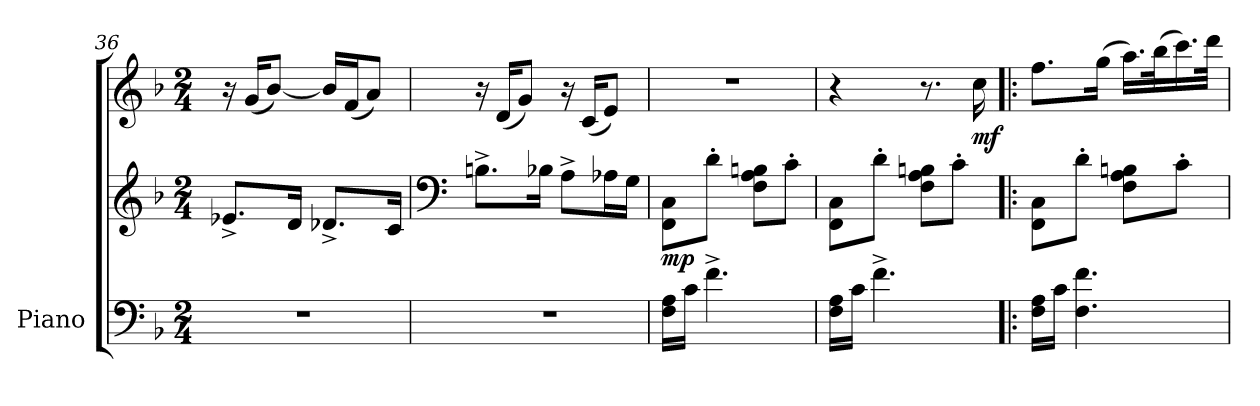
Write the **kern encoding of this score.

**kern	**kern	**kern	**dynam
*part1	*part1	*part1	*part1
*staff3	*staff2	*staff1	*staff1/2/3
*I"Piano	*	*	*
*I'Pno.	*	*	*
*clefF4	*clefG2	*clefG2	*
*k[b-]	*k[b-]	*k[b-]	*
*M2/4	*M2/4	*M2/4	*
=36	=36	=36	=36
2r	8.e-X^/L	16r	.
.	.	(<16g/KL	.
.	.	[8b-/J)	.
.	16d/Jk	.	.
.	8.d-X^/L	16b-/LL]	.
.	.	(<16f/J	.
.	.	8a/J)	.
.	16c/Jk	.	.
=37	=37	=37	=37
*	*clefF4	*	*
2r	8.Bn^\L	16r	.
.	.	(<16d/KL	.
.	.	8g/J)	.
.	16B-X\Jk	.	.
.	8A^\L	16r	.
.	.	(<16c/KL	.
.	16A-X\L	8e/J)	.
.	16G\JJ	.	.
!!LO:LB:g=z
=38	=38	=38	=38
!	!	!	!LO:DY:b=2
16F\ 16A\LL	8FF\ 8C\L	2r	mp
16c\JJ	.	.	.
4.f^\	8d'\J	.	.
.	8F\ 8A\ 8Bn\L	.	.
.	8c'\J	.	.
=39	=39	=39	=39
16F\ 16A\LL	8FF\ 8C\L	4r	.
16c\JJ	.	.	.
4.f^\	8d'\J	.	.
.	8F\ 8A\ 8Bn\L	8.r	.
.	8c'\J	.	.
!	!	!	!LO:DY:b
.	.	16cc\	mf
=40!|:	=40!|:	=40!|:	=40!|:
16F\ 16A\LL	8FF\ 8C\L	8.ff\L	.
16c\JJ	.	.	.
4.F\ 4.f\	8d'\J	.	.
.	.	(>16gg\Jk	.
.	8F\ 8A\ 8Bn\L	16.aa\LL)	.
.	.	(>32bb-\K	.
.	8c'\J	16.ccc\)	.
.	.	32ddd\JJk	.
=	=	=	=
*-	*-	*-	*-
